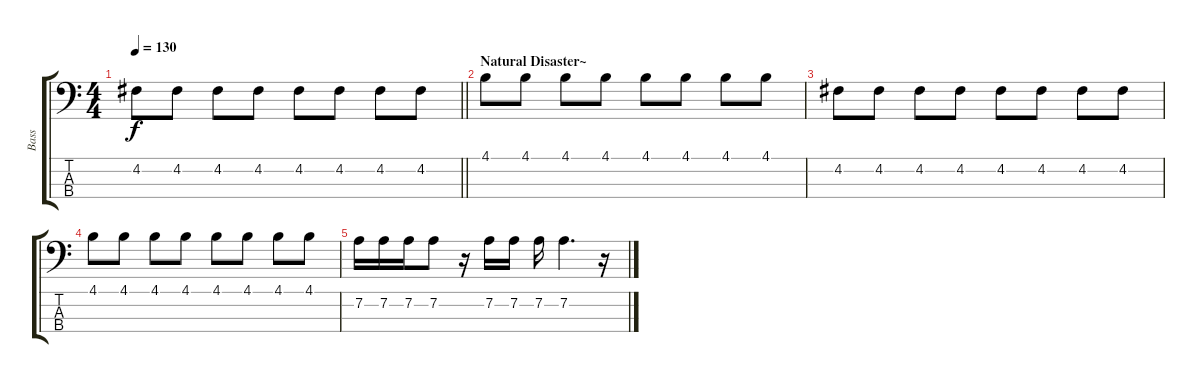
\track ("Bass" "Bass") {instrument electricbassfinger}
\staff {score tabs}
\tuning (G2 D2 A1 E1) {hide}
\ts (4 4)
\tempo 130
\clef f4
\barLineRight lightlight
\ks c
4.2.8{dy f} 4.2.8 4.2.8 4.2.8 4.2.8 4.2.8 4.2.8 4.2.8 |
\section ("" "Natural Disaster~")
4.1.8 4.1.8 4.1.8 4.1.8 4.1.8 4.1.8 4.1.8 4.1.8 |
4.2.8 4.2.8 4.2.8 4.2.8 4.2.8 4.2.8 4.2.8 4.2.8 |
4.1.8 4.1.8 4.1.8 4.1.8 4.1.8 4.1.8 4.1.8 4.1.8 |
7.2.16 7.2.16 7.2.16 7.2.8 r.16 7.2.16 7.2.16 7.2.16 7.2.4{d} r.16
